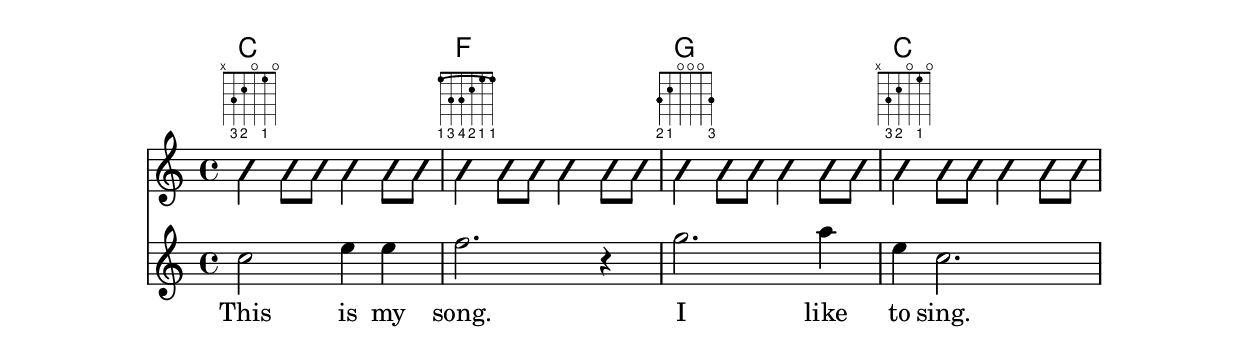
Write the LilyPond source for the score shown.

%% Do not edit this file; it is auto-generated from LSR http://lsr.dsi.unimi.it
%% This file is in the public domain.
\version "2.12.3"

\header {
  lsrtags = "rhythms, fretted-strings"

  texidoces = "
Para la música de guitarra, es posible mostrar los ritmos de rasgueo,
además de las notas de la melodía, acordes y diagramas de posiciones.

"
  doctitlees = "Ritmos rasgueados de guitarra"

%% Translation of GIT committish :<6ce7f350682dfa99af97929be1dec6b9f1cbc01a>
  texidocde = "
In Guitarrennotation kann neben Melodie, Akkordbezeichnungen und
Bunddiagrammen auch der Schlagrhythmus angegeben werden.

"
  doctitldee = "Schlagrhythmus für Guitarren"

  texidoc = "
For guitar music, it is possible to show strum rhythms, along with
melody notes, chord names and fret diagrams.

"
  doctitle = "Guitar strum rhythms"
} % begin verbatim

\include "predefined-guitar-fretboards.ly"
<<
  \new ChordNames {
    \chordmode {
      c1 f g c
    }
  }
  \new FretBoards {
    \chordmode {
      c1 f g c
    }
  }
  \new Voice \with {
    \consists "Pitch_squash_engraver"
  } {
    \relative c'' {
      \improvisationOn
      c4 c8 c c4 c8 c
      f4 f8 f f4 f8 f
      g4 g8 g g4 g8 g
      c4 c8 c c4 c8 c
    }
  }
  \new Voice = "melody" {
    \relative c'' {
      c2 e4 e4
      f2. r4
      g2. a4
      e4 c2.
    }
  }
  \new Lyrics {
    \lyricsto "melody" {
      This is my song.
      I like to sing.
    }
  }
>>
